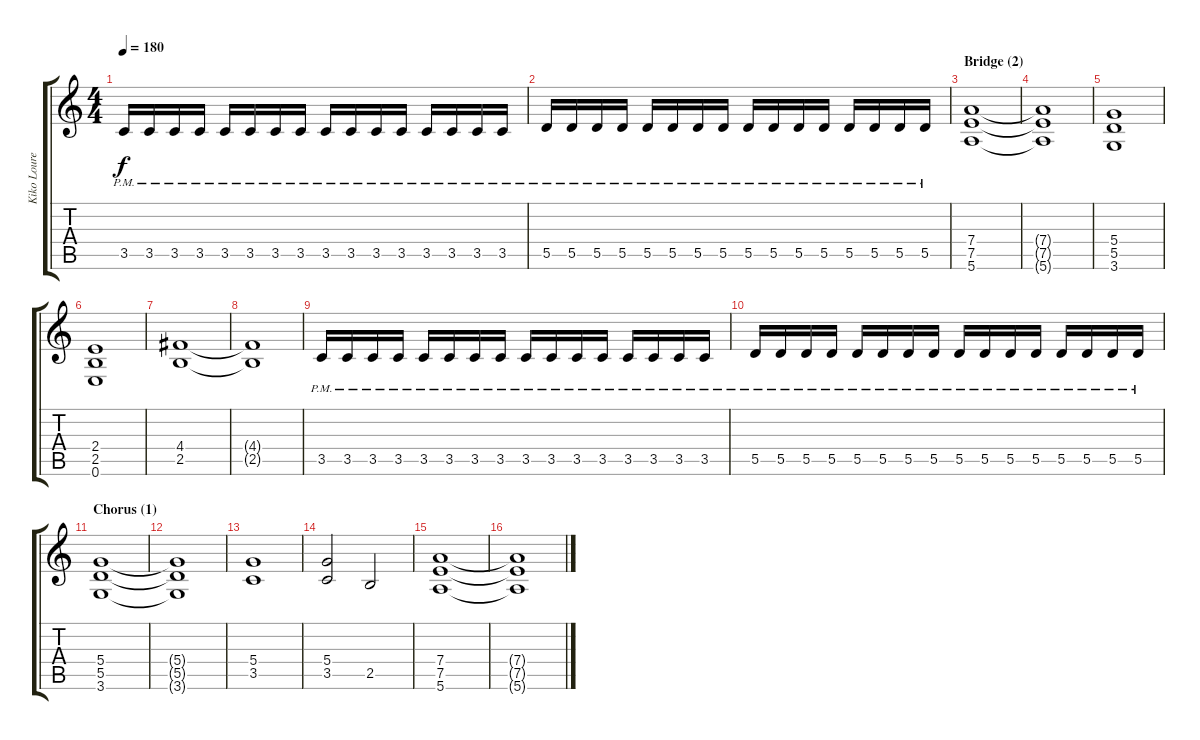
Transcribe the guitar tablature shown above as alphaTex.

\track ("Kiko Loureiro" "Kiko Loure") {instrument distortionguitar}
\staff {score tabs}
\tuning (E4 B3 G3 D3 A2 E2) {hide}
\ts (4 4)
\tempo 180
\clef g2
\ks c
3.5{pm}.16{dy f} 3.5{pm}.16 3.5{pm}.16 3.5{pm}.16 3.5{pm}.16 3.5{pm}.16 3.5{pm}.16 3.5{pm}.16 3.5{pm}.16 3.5{pm}.16 3.5{pm}.16 3.5{pm}.16 3.5{pm}.16 3.5{pm}.16 3.5{pm}.16 3.5{pm}.16 |
5.5{pm}.16 5.5{pm}.16 5.5{pm}.16 5.5{pm}.16 5.5{pm}.16 5.5{pm}.16 5.5{pm}.16 5.5{pm}.16 5.5{pm}.16 5.5{pm}.16 5.5{pm}.16 5.5{pm}.16 5.5{pm}.16 5.5{pm}.16 5.5{pm}.16 5.5{pm}.16 |
\section ("" "Bridge (2)")
(7.4 7.5 5.6).1 |
(7.4{t} 7.5{t} 5.6{t}).1 |
(5.4 5.5 3.6).1 |
(2.4 2.5 0.6).1 |
(4.4 2.5).1 |
(4.4{t} 2.5{t}).1 |
3.5{pm}.16 3.5{pm}.16 3.5{pm}.16 3.5{pm}.16 3.5{pm}.16 3.5{pm}.16 3.5{pm}.16 3.5{pm}.16 3.5{pm}.16 3.5{pm}.16 3.5{pm}.16 3.5{pm}.16 3.5{pm}.16 3.5{pm}.16 3.5{pm}.16 3.5{pm}.16 |
5.5{pm}.16 5.5{pm}.16 5.5{pm}.16 5.5{pm}.16 5.5{pm}.16 5.5{pm}.16 5.5{pm}.16 5.5{pm}.16 5.5{pm}.16 5.5{pm}.16 5.5{pm}.16 5.5{pm}.16 5.5{pm}.16 5.5{pm}.16 5.5{pm}.16 5.5{pm}.16 |
\section ("" "Chorus (1)")
(5.4 5.5 3.6).1 |
(5.4{t} 5.5{t} 3.6{t}).1 |
(5.4 3.5).1 |
(5.4 3.5).2 2.5.2 |
(7.4 7.5 5.6).1 |
(7.4{t} 7.5{t} 5.6{t}).1
